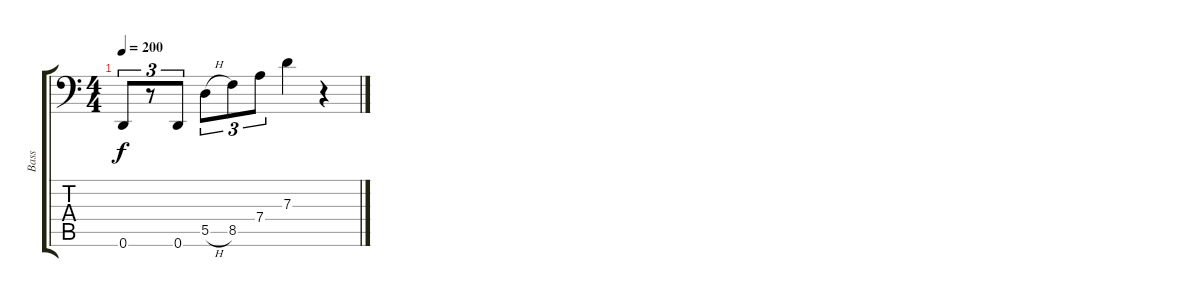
\track ("Bass" "Bass") {instrument electricbasspick}
\staff {score tabs}
\tuning (E3 B2 G2 D2 A1 D1) {hide}
\ts (4 4)
\tempo 200
\clef f4
\ks c
0.6.8{tu (3 2) dy f} r.8{tu (3 2)} 0.6.8{tu (3 2)} 5.5{h}.8{tu (3 2)} 8.5.8{tu (3 2)} 7.4.8{tu (3 2)} 7.3.4 r.4
